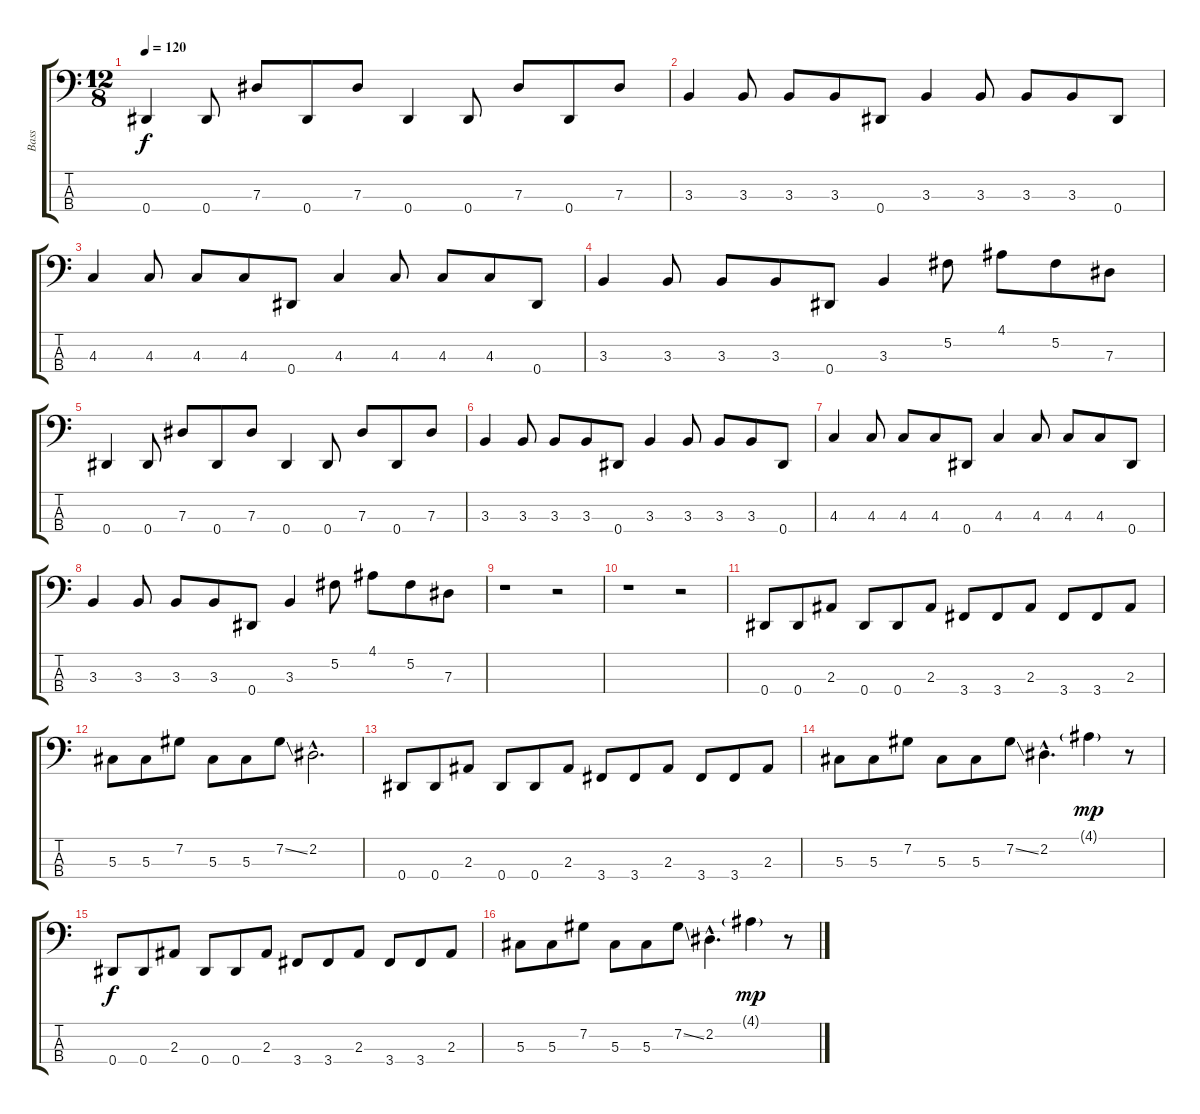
\track ("Bass" "Bass") {instrument electricbassfinger}
\staff {score tabs}
\tuning (Gb2 Db2 Ab1 Eb1) {hide}
\ts (12 8)
\tempo 120
\clef f4
\ks c
0.4.4{dy f} 0.4.8 7.3.8 0.4.8 7.3.8 0.4.4 0.4.8 7.3.8 0.4.8 7.3.8 |
3.3.4 3.3.8 3.3.8 3.3.8 0.4.8 3.3.4 3.3.8 3.3.8 3.3.8 0.4.8 |
4.3.4 4.3.8 4.3.8 4.3.8 0.4.8 4.3.4 4.3.8 4.3.8 4.3.8 0.4.8 |
3.3.4 3.3.8 3.3.8 3.3.8 0.4.8 3.3.4 5.2.8 4.1.8 5.2.8 7.3.8 |
0.4.4 0.4.8 7.3.8 0.4.8 7.3.8 0.4.4 0.4.8 7.3.8 0.4.8 7.3.8 |
3.3.4 3.3.8 3.3.8 3.3.8 0.4.8 3.3.4 3.3.8 3.3.8 3.3.8 0.4.8 |
4.3.4 4.3.8 4.3.8 4.3.8 0.4.8 4.3.4 4.3.8 4.3.8 4.3.8 0.4.8 |
3.3.4 3.3.8 3.3.8 3.3.8 0.4.8 3.3.4 5.2.8 4.1.8 5.2.8 7.3.8 |
r.1 r.2 |
r.1 r.2 |
0.4.8 0.4.8 2.3.8 0.4.8 0.4.8 2.3.8 3.4.8 3.4.8 2.3.8 3.4.8 3.4.8 2.3.8 |
5.3.8 5.3.8 7.2.8 5.3.8 5.3.8 7.2{ss}.8 2.2{hac}.2{d} |
0.4.8 0.4.8 2.3.8 0.4.8 0.4.8 2.3.8 3.4.8 3.4.8 2.3.8 3.4.8 3.4.8 2.3.8 |
5.3.8 5.3.8 7.2.8 5.3.8 5.3.8 7.2{ss}.8 2.2{hac}.4{d} 4.1{g}.4{dy mp} r.8 |
0.4.8{dy f} 0.4.8 2.3.8 0.4.8 0.4.8 2.3.8 3.4.8 3.4.8 2.3.8 3.4.8 3.4.8 2.3.8 |
5.3.8 5.3.8 7.2.8 5.3.8 5.3.8 7.2{ss}.8 2.2{hac}.4{d} 4.1{g}.4{dy mp} r.8
